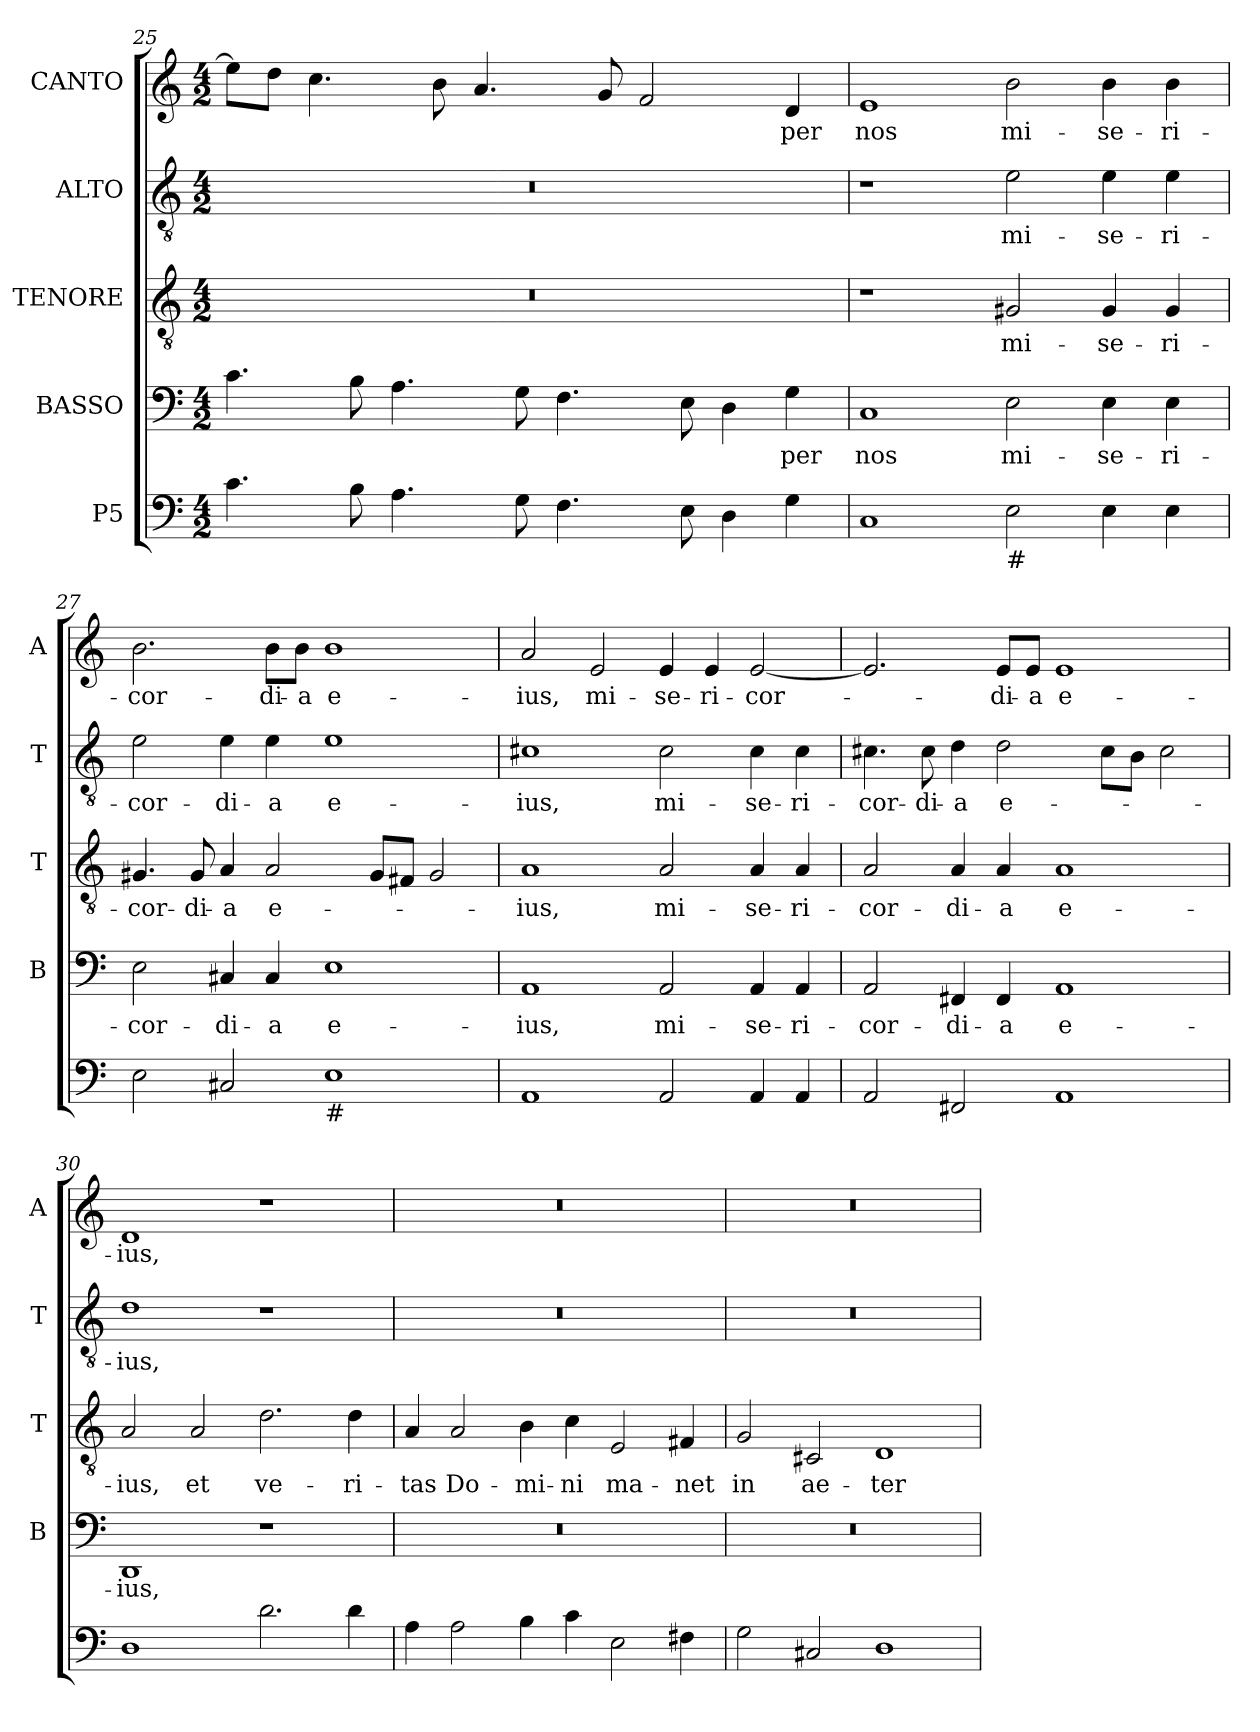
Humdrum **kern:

**kern	**kern	**text	**kern	**text	**kern	**text	**kern	**text
*part5	*part4	*part4	*part3	*part3	*part2	*part2	*part1	*part1
*staff5	*staff4	*staff4	*staff3	*staff3	*staff2	*staff2	*staff1	*staff1
*I"P5	*I"BASSO	*	*I"TENORE	*	*I"ALTO	*	*I"CANTO	*
*	*I'B	*	*I'T	*	*I'T	*	*I'A	*
!!LO:LB:g=z
*clefF4	*clefF4	*	*clefGv2	*	*clefGv2	*	*clefG2	*
*	*	*	*ITrd7c12	*	*ITrd7c12	*	*	*
*k[]	*k[]	*	*k[]	*	*k[]	*	*k[]	*
*C:	*C:	*	*C:	*	*C:	*	*C:	*
*M4/2	*M4/2	*	*M4/2	*	*M4/2	*	*M4/2	*
=25	=25	=25	=25	=25	=25	=25	=25	=25
!	!	!	!LO:N:vis=1	!	!LO:N:vis=1	!	!	!
4.c\	4.c\	.	0r	.	0r	.	8ee\L]	.
.	.	.	.	.	.	.	8dd\J	.
.	.	.	.	.	.	.	4.cc\	.
8B\	8B\	.	.	.	.	.	.	.
4.A\	4.A\	.	.	.	.	.	.	.
.	.	.	.	.	.	.	8b\	.
.	.	.	.	.	.	.	4.a/	.
8G\	8G\	.	.	.	.	.	.	.
4.F\	4.F\	.	.	.	.	.	.	.
.	.	.	.	.	.	.	8g/	.
.	.	.	.	.	.	.	2f/	.
8E\	8E\	.	.	.	.	.	.	.
4D\	4D\	.	.	.	.	.	.	.
!	!	!LO:LY:b	!	!	!	!	!	!LO:LY:b
4G\	4G\	-per	.	.	.	.	4d/	-per
=26	=26	=26	=26	=26	=26	=26	=26	=26
!	!	!LO:LY:b	!	!	!	!	!	!LO:LY:b
1C	1C	nos	1r	.	1r	.	1e	nos
!LO:TX:b:t=#	!	!	!	!	!	!	!	!
!	!	!LO:LY:b	!	!LO:LY:b	!	!LO:LY:b	!	!LO:LY:b
2E\	2E\	mi-	2GG#X/	mi-	2E\	mi-	2b\	mi-
!	!	!LO:LY:b	!	!LO:LY:b	!	!LO:LY:b	!	!LO:LY:b
4E\	4E\	-se-	4GG#/	-se-	4E\	-se-	4b\	-se-
!	!	!LO:LY:b	!	!LO:LY:b	!	!LO:LY:b	!	!LO:LY:b
4E\	4E\	-ri-	4GG#/	-ri-	4E\	-ri-	4b\	-ri-
=27	=27	=27	=27	=27	=27	=27	=27	=27
!	!	!LO:LY:b	!	!LO:LY:b	!	!LO:LY:b	!	!LO:LY:b
2E\	2E\	-cor-	4.GG#X/	-cor-	2E\	-cor-	2.b\	-cor-
!	!	!	!	!LO:LY:b	!	!	!	!
.	.	.	8GG#/	-di-	.	.	.	.
!	!	!LO:LY:b	!	!LO:LY:b	!	!LO:LY:b	!	!
2C#X/	4C#X/	-di-	4AA/	-a	4E\	-di-	.	.
!	!	!LO:LY:b	!	!LO:LY:b	!	!LO:LY:b	!	!LO:LY:b
.	4C#/	-a	2AA/	e-	4E\	-a	8b\L	-di-
!	!	!	!	!	!	!	!	!LO:LY:b
.	.	.	.	.	.	.	8b\J	-a
!LO:TX:b:t=#	!	!	!	!	!	!	!	!
!	!	!LO:LY:b	!	!	!	!LO:LY:b	!	!LO:LY:b
1E	1E	e-	.	.	1E	e-	1b	e-
.	.	.	8GG#/L	.	.	.	.	.
.	.	.	8FF#X/J	.	.	.	.	.
.	.	.	2GG#/	.	.	.	.	.
=28	=28	=28	=28	=28	=28	=28	=28	=28
!	!	!LO:LY:b	!	!LO:LY:b	!	!LO:LY:b	!	!LO:LY:b
1AA	1AA	-ius,	1AA	-ius,	1C#X	-ius,	2a/	-ius,
!	!	!	!	!	!	!	!	!LO:LY:b
.	.	.	.	.	.	.	2e/	mi-
!	!	!LO:LY:b	!	!LO:LY:b	!	!LO:LY:b	!	!LO:LY:b
2AA/	2AA/	mi-	2AA/	mi-	2C#\	mi-	4e/	-se-
!	!	!	!	!	!	!	!	!LO:LY:b
.	.	.	.	.	.	.	4e/	-ri-
!	!	!LO:LY:b	!	!LO:LY:b	!	!LO:LY:b	!	!LO:LY:b
4AA/	4AA/	-se-	4AA/	-se-	4C#\	-se-	[<2e/	-cor-
!	!	!LO:LY:b	!	!LO:LY:b	!	!LO:LY:b	!	!
4AA/	4AA/	-ri-	4AA/	-ri-	4C#\	-ri-	.	.
!!LO:LB:g=z
=29	=29	=29	=29	=29	=29	=29	=29	=29
!	!	!LO:LY:b	!	!LO:LY:b	!	!LO:LY:b	!	!
2AA/	2AA/	-cor-	2AA/	-cor-	4.C#X\	-cor-	2.e/]	.
!	!	!	!	!	!	!LO:LY:b	!	!
.	.	.	.	.	8C#\	-di-	.	.
!	!	!LO:LY:b	!	!LO:LY:b	!	!LO:LY:b	!	!
2FF#X/	4FF#X/	-di-	4AA/	-di-	4D\	-a	.	.
!	!	!LO:LY:b	!	!LO:LY:b	!	!LO:LY:b	!	!LO:LY:b
.	4FF#/	-a	4AA/	-a	2D\	e-	8e/L	-di-
!	!	!	!	!	!	!	!	!LO:LY:b
.	.	.	.	.	.	.	8e/J	-a
!	!	!LO:LY:b	!	!LO:LY:b	!	!	!	!LO:LY:b
1AA	1AA	e-	1AA	e-	.	.	1e	e-
.	.	.	.	.	8C#\L	.	.	.
.	.	.	.	.	8BB\J	.	.	.
.	.	.	.	.	2C#\	.	.	.
=30	=30	=30	=30	=30	=30	=30	=30	=30
!	!	!LO:LY:b	!	!LO:LY:b	!	!LO:LY:b	!	!LO:LY:b
1D	1DD	-ius,	2AA/	-ius,	1D	-ius,	1d	-ius,
!	!	!	!	!LO:LY:b	!	!	!	!
.	.	.	2AA/	et	.	.	.	.
!	!	!	!	!LO:LY:b	!	!	!	!
2.d\	1r	.	2.D\	ve-	1r	.	1r	.
!	!	!	!	!LO:LY:b	!	!	!	!
4d\	.	.	4D\	-ri-	.	.	.	.
=31	=31	=31	=31	=31	=31	=31	=31	=31
!	!LO:N:vis=1	!	!	!LO:LY:b	!LO:N:vis=1	!	!LO:N:vis=1	!
4A\	0r	.	4AA/	-tas	0r	.	0r	.
!	!	!	!	!LO:LY:b	!	!	!	!
2A\	.	.	2AA/	Do-	.	.	.	.
!	!	!	!	!LO:LY:b	!	!	!	!
4B\	.	.	4BB\	-mi-	.	.	.	.
!	!	!	!	!LO:LY:b	!	!	!	!
4c\	.	.	4C\	-ni	.	.	.	.
!	!	!	!	!LO:LY:b	!	!	!	!
2E\	.	.	2EE/	ma-	.	.	.	.
!	!	!	!	!LO:LY:b	!	!	!	!
4F#X\	.	.	4FF#X/	-net	.	.	.	.
=32	=32	=32	=32	=32	=32	=32	=32	=32
!	!LO:N:vis=1	!	!	!LO:LY:b	!LO:N:vis=1	!	!LO:N:vis=1	!
2G\	0r	.	2GG/	in	0r	.	0r	.
!	!	!	!	!LO:LY:b	!	!	!	!
2C#X/	.	.	2CC#X/	ae-	.	.	.	.
!	!	!	!	!LO:LY:b	!	!	!	!
1D	.	.	1DD	-ter-	.	.	.	.
=	=	=	=	=	=	=	=	=
*-	*-	*-	*-	*-	*-	*-	*-	*-
